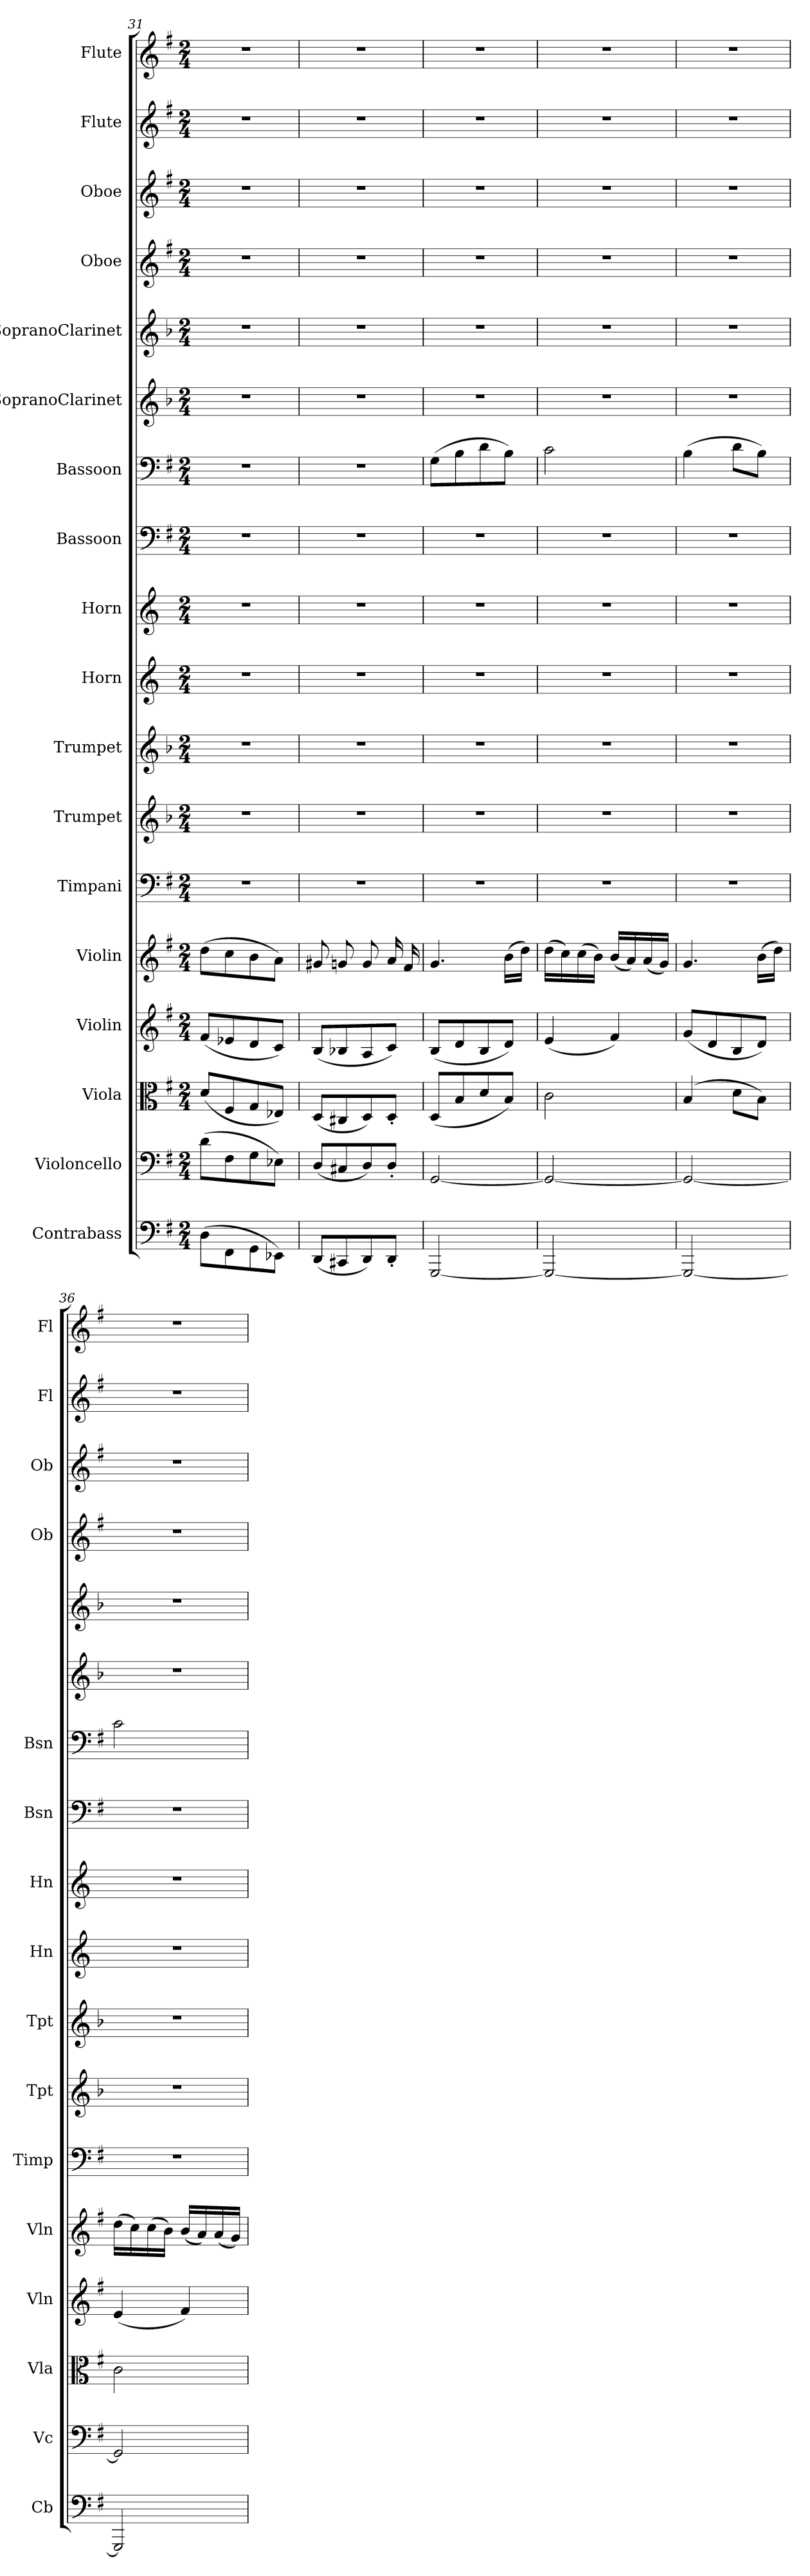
**kern	**kern	**kern	**kern	**kern	**kern	**kern	**kern	**kern	**kern	**kern	**kern	**kern	**kern	**kern	**kern	**kern	**kern
*part18	*part17	*part16	*part15	*part14	*part13	*part12	*part11	*part10	*part9	*part8	*part7	*part6	*part5	*part4	*part3	*part2	*part1
*staff18	*staff17	*staff16	*staff15	*staff14	*staff13	*staff12	*staff11	*staff10	*staff9	*staff8	*staff7	*staff6	*staff5	*staff4	*staff3	*staff2	*staff1
*I"Contrabass	*I"Violoncello	*I"Viola	*I"Violin	*I"Violin	*I"Timpani	*I"Trumpet	*I"Trumpet	*I"Horn	*I"Horn	*I"Bassoon	*I"Bassoon	*I"SopranoClarinet	*I"SopranoClarinet	*I"Oboe	*I"Oboe	*I"Flute	*I"Flute
*I'Cb	*I'Vc	*I'Vla	*I'Vln	*I'Vln	*I'Timp	*I'Tpt	*I'Tpt	*I'Hn	*I'Hn	*I'Bsn	*I'Bsn	*	*	*I'Ob	*I'Ob	*I'Fl	*I'Fl
*clefF4	*clefF4	*clefC3	*clefG2	*clefG2	*clefF4	*clefG2	*clefG2	*clefG2	*clefG2	*clefF4	*clefF4	*clefG2	*clefG2	*clefG2	*clefG2	*clefG2	*clefG2
*k[f#]	*k[f#]	*k[f#]	*k[f#]	*k[f#]	*k[f#]	*k[b-]	*k[b-]	*k[]	*k[]	*k[f#]	*k[f#]	*k[b-]	*k[b-]	*k[f#]	*k[f#]	*k[f#]	*k[f#]
*M2/4	*M2/4	*M2/4	*M2/4	*M2/4	*M2/4	*M2/4	*M2/4	*M2/4	*M2/4	*M2/4	*M2/4	*M2/4	*M2/4	*M2/4	*M2/4	*M2/4	*M2/4
=31	=31	=31	=31	=31	=31	=31	=31	=31	=31	=31	=31	=31	=31	=31	=31	=31	=31
(8D\L	(8d\L	(8d/L	(8f#/L	(8dd\L	2r	2r	2r	2r	2r	2r	2r	2r	2r	2r	2r	2r	2r
8FF#\	8F#\	8F#/	8e-X/	8cc\	.	.	.	.	.	.	.	.	.	.	.	.	.
8GG\	8G\	8G/	8d/	8b\	.	.	.	.	.	.	.	.	.	.	.	.	.
8EE-X\J)	8E-X\J)	8E-X/J)	8c/J)	8a\J)	.	.	.	.	.	.	.	.	.	.	.	.	.
=32	=32	=32	=32	=32	=32	=32	=32	=32	=32	=32	=32	=32	=32	=32	=32	=32	=32
(8DD/L	(8D/L	(8D/L	(8B/L	8g#X/	2r	2r	2r	2r	2r	2r	2r	2r	2r	2r	2r	2r	2r
8CC#X/	8C#X/	8C#X/	8B-X/	8gn/	.	.	.	.	.	.	.	.	.	.	.	.	.
8DD/)	8D/)	8D/)	8A/	8g/	.	.	.	.	.	.	.	.	.	.	.	.	.
8DD'/J	8D'/J	8D'/J	8c/J)	16a/	.	.	.	.	.	.	.	.	.	.	.	.	.
.	.	.	.	16f#/	.	.	.	.	.	.	.	.	.	.	.	.	.
=33	=33	=33	=33	=33	=33	=33	=33	=33	=33	=33	=33	=33	=33	=33	=33	=33	=33
[2GGG/	[2GG/	(8D/L	(8B/L	4.g/	2r	2r	2r	2r	2r	2r	(8G\L	2r	2r	2r	2r	2r	2r
.	.	8B/	8d/	.	.	.	.	.	.	.	8B\	.	.	.	.	.	.
.	.	8d/	8B/	.	.	.	.	.	.	.	8d\	.	.	.	.	.	.
.	.	8B/J)	8d/J)	(16b\LL	.	.	.	.	.	.	8B\J)	.	.	.	.	.	.
.	.	.	.	16dd\JJ)	.	.	.	.	.	.	.	.	.	.	.	.	.
=34	=34	=34	=34	=34	=34	=34	=34	=34	=34	=34	=34	=34	=34	=34	=34	=34	=34
2GGG/_	2GG/_	2c\	(4e/	(16dd\LL	2r	2r	2r	2r	2r	2r	2c\	2r	2r	2r	2r	2r	2r
.	.	.	.	16cc\)	.	.	.	.	.	.	.	.	.	.	.	.	.
.	.	.	.	(16cc\	.	.	.	.	.	.	.	.	.	.	.	.	.
.	.	.	.	16b\JJ)	.	.	.	.	.	.	.	.	.	.	.	.	.
.	.	.	4f#/)	(16b/LL	.	.	.	.	.	.	.	.	.	.	.	.	.
.	.	.	.	16a/)	.	.	.	.	.	.	.	.	.	.	.	.	.
.	.	.	.	(16a/	.	.	.	.	.	.	.	.	.	.	.	.	.
.	.	.	.	16g/JJ)	.	.	.	.	.	.	.	.	.	.	.	.	.
=35	=35	=35	=35	=35	=35	=35	=35	=35	=35	=35	=35	=35	=35	=35	=35	=35	=35
2GGG/_	2GG/_	(4B/	(8g/L	4.g/	2r	2r	2r	2r	2r	2r	(4B\	2r	2r	2r	2r	2r	2r
.	.	.	8d/	.	.	.	.	.	.	.	.	.	.	.	.	.	.
.	.	8d\L	8B/	.	.	.	.	.	.	.	8d\L	.	.	.	.	.	.
.	.	8B\J)	8d/J)	(16b\LL	.	.	.	.	.	.	8B\J)	.	.	.	.	.	.
.	.	.	.	16dd\JJ)	.	.	.	.	.	.	.	.	.	.	.	.	.
=36	=36	=36	=36	=36	=36	=36	=36	=36	=36	=36	=36	=36	=36	=36	=36	=36	=36
2GGG/]	2GG/]	2c\	(4e/	(16dd\LL	2r	2r	2r	2r	2r	2r	2c\	2r	2r	2r	2r	2r	2r
.	.	.	.	16cc\)	.	.	.	.	.	.	.	.	.	.	.	.	.
.	.	.	.	(16cc\	.	.	.	.	.	.	.	.	.	.	.	.	.
.	.	.	.	16b\JJ)	.	.	.	.	.	.	.	.	.	.	.	.	.
.	.	.	4f#/)	(16b/LL	.	.	.	.	.	.	.	.	.	.	.	.	.
.	.	.	.	16a/)	.	.	.	.	.	.	.	.	.	.	.	.	.
.	.	.	.	(16a/	.	.	.	.	.	.	.	.	.	.	.	.	.
.	.	.	.	16g/JJ)	.	.	.	.	.	.	.	.	.	.	.	.	.
=	=	=	=	=	=	=	=	=	=	=	=	=	=	=	=	=	=
*-	*-	*-	*-	*-	*-	*-	*-	*-	*-	*-	*-	*-	*-	*-	*-	*-	*-
